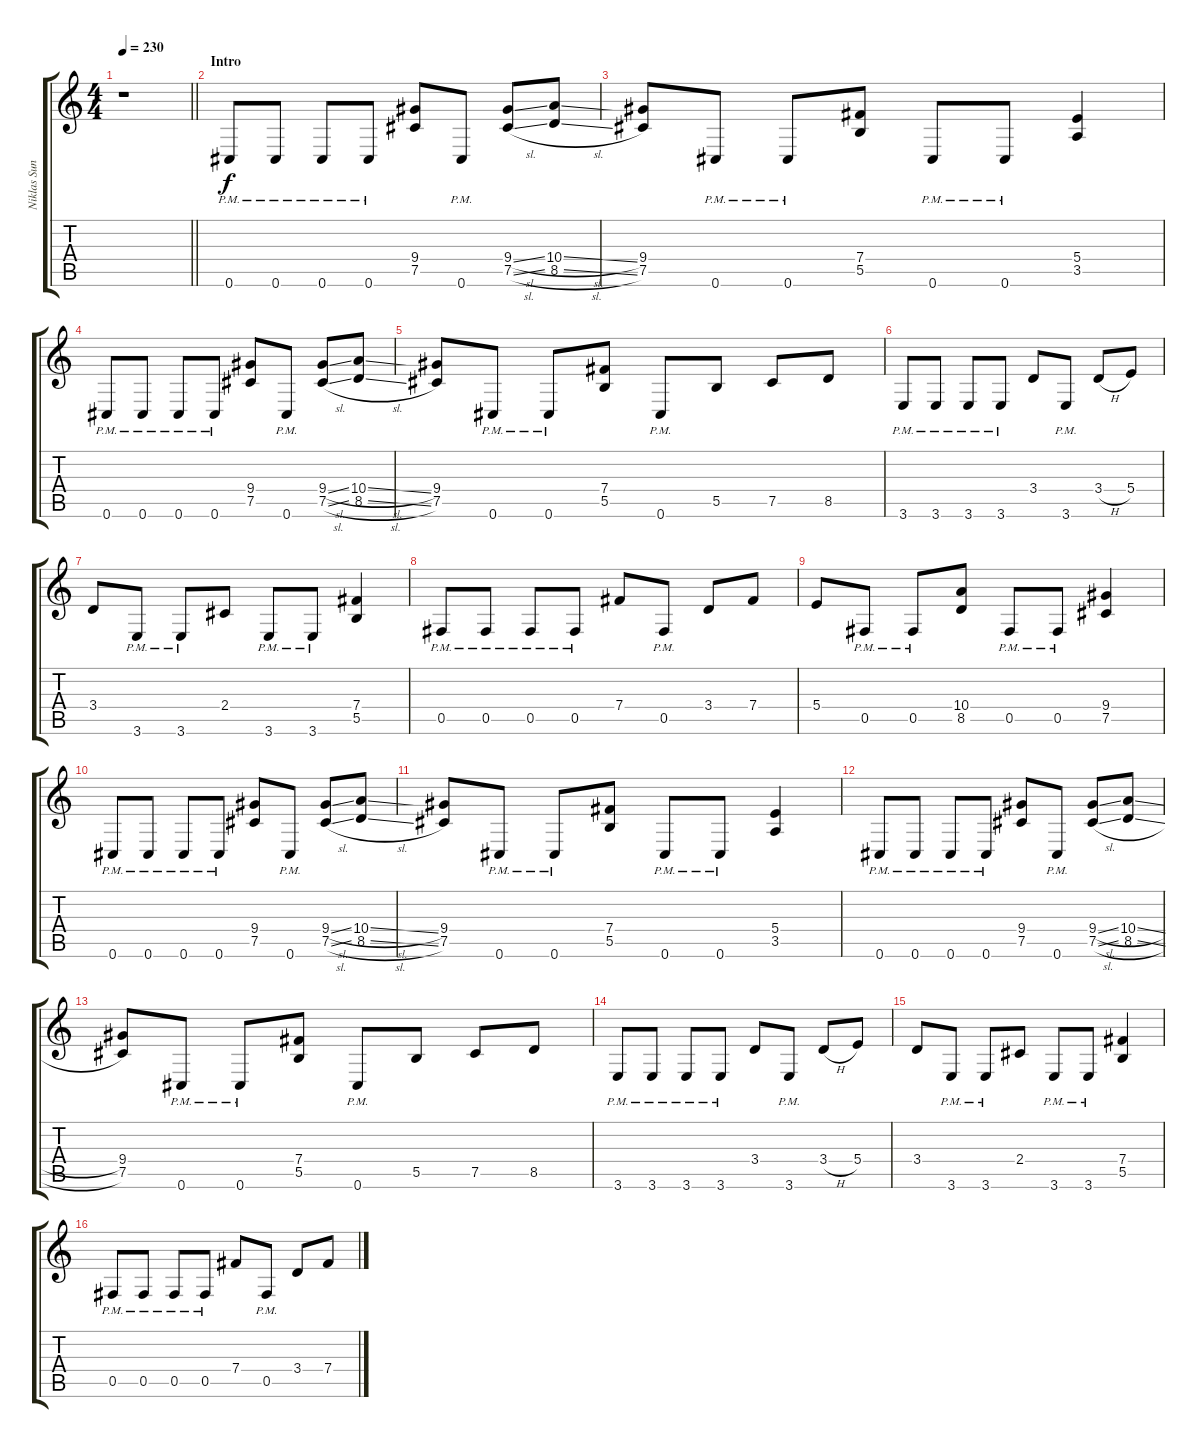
\track ("Niklas Sundin" "Niklas Sun") {instrument distortionguitar}
\staff {score tabs}
\tuning (Db4 Ab3 E3 B2 Gb2 Db2) {hide}
\ts (4 4)
\tempo 230
\clef g2
\barLineRight lightlight
\ks c
r.1{dy f instrument distortionguitar} |
\section ("" "Intro")
0.6{pm}.8 0.6{pm}.8 0.6{pm}.8 0.6{pm}.8 (9.4 7.5).8 0.6{pm}.8 (9.4{sl} 7.5{sl}).8 (10.4{sl} 8.5{sl}).8 |
(9.4 7.5).8 0.6{pm}.8 0.6{pm}.8 (7.4 5.5).8 0.6{pm}.8 0.6{pm}.8 (5.4 3.5).4 |
0.6{pm}.8 0.6{pm}.8 0.6{pm}.8 0.6{pm}.8 (9.4 7.5).8 0.6{pm}.8 (9.4{sl} 7.5{sl}).8 (10.4{sl} 8.5{sl}).8 |
(9.4 7.5).8 0.6{pm}.8 0.6{pm}.8 (7.4 5.5).8 0.6{pm}.8 5.5.8 7.5.8 8.5.8 |
3.6{pm}.8 3.6{pm}.8 3.6{pm}.8 3.6{pm}.8 3.4.8 3.6{pm}.8 3.4{h}.8 5.4.8 |
3.4.8 3.6{pm}.8 3.6{pm}.8 2.4.8 3.6{pm}.8 3.6{pm}.8 (7.4 5.5).4 |
0.5{pm}.8 0.5{pm}.8 0.5{pm}.8 0.5{pm}.8 7.4.8 0.5{pm}.8 3.4.8 7.4.8 |
5.4.8 0.5{pm}.8 0.5{pm}.8 (10.4 8.5).8 0.5{pm}.8 0.5{pm}.8 (9.4 7.5).4 |
0.6{pm}.8 0.6{pm}.8 0.6{pm}.8 0.6{pm}.8 (9.4 7.5).8 0.6{pm}.8 (9.4{sl} 7.5{sl}).8 (10.4{sl} 8.5{sl}).8 |
(9.4 7.5).8 0.6{pm}.8 0.6{pm}.8 (7.4 5.5).8 0.6{pm}.8 0.6{pm}.8 (5.4 3.5).4 |
0.6{pm}.8 0.6{pm}.8 0.6{pm}.8 0.6{pm}.8 (9.4 7.5).8 0.6{pm}.8 (9.4{sl} 7.5{sl}).8 (10.4{sl} 8.5{sl}).8 |
(9.4 7.5).8 0.6{pm}.8 0.6{pm}.8 (7.4 5.5).8 0.6{pm}.8 5.5.8 7.5.8 8.5.8 |
3.6{pm}.8 3.6{pm}.8 3.6{pm}.8 3.6{pm}.8 3.4.8 3.6{pm}.8 3.4{h}.8 5.4.8 |
3.4.8 3.6{pm}.8 3.6{pm}.8 2.4.8 3.6{pm}.8 3.6{pm}.8 (7.4 5.5).4 |
0.5{pm}.8 0.5{pm}.8 0.5{pm}.8 0.5{pm}.8 7.4.8 0.5{pm}.8 3.4.8 7.4.8
